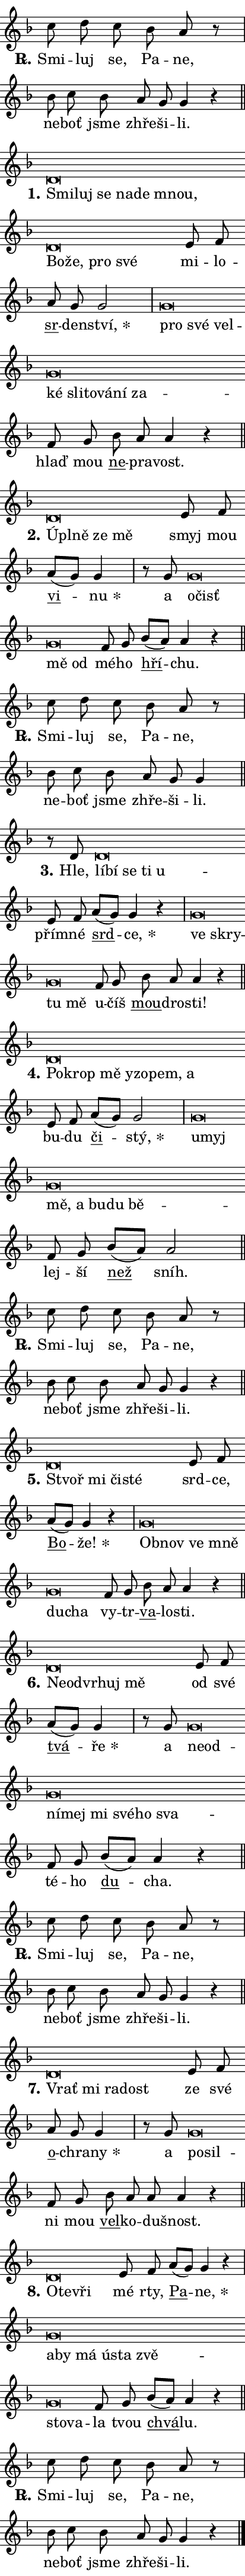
\version "2.22.1"
\header { tagline = "" }
\paper {
  indent = 0\cm
  top-margin = 0\cm
  right-margin = 0\cm
  bottom-margin = 0\cm
  left-margin = 0\cm
  paper-width = 7\cm
  page-breaking = #ly:one-page-breaking
  system-system-spacing.basic-distance = #11
  score-system-spacing.basic-distance = #11
  ragged-last = ##f
}


%% Author: Thomas Morley
%% https://lists.gnu.org/archive/html/lilypond-user/2020-05/msg00002.html
#(define (line-position grob)
"Returns position of @var[grob} in current system:
   @code{'start}, if at first time-step
   @code{'end}, if at last time-step
   @code{'middle} otherwise
"
  (let* ((col (ly:item-get-column grob))
         (ln (ly:grob-object col 'left-neighbor))
         (rn (ly:grob-object col 'right-neighbor))
         (col-to-check-left (if (ly:grob? ln) ln col))
         (col-to-check-right (if (ly:grob? rn) rn col))
         (break-dir-left
           (and
             (ly:grob-property col-to-check-left 'non-musical #f)
             (ly:item-break-dir col-to-check-left)))
         (break-dir-right
           (and
             (ly:grob-property col-to-check-right 'non-musical #f)
             (ly:item-break-dir col-to-check-right))))
        (cond ((eqv? 1 break-dir-left) 'start)
              ((eqv? -1 break-dir-right) 'end)
              (else 'middle))))

#(define (tranparent-at-line-position vctor)
  (lambda (grob)
  "Relying on @code{line-position} select the relevant enry from @var{vctor}.
Used to determine transparency,"
    (case (line-position grob)
      ((end) (not (vector-ref vctor 0)))
      ((middle) (not (vector-ref vctor 1)))
      ((start) (not (vector-ref vctor 2))))))

noteHeadBreakVisibility =
#(define-music-function (break-visibility)(vector?)
"Makes @code{NoteHead}s transparent relying on @var{break-visibility}"
#{
  \override NoteHead.transparent =
    #(tranparent-at-line-position break-visibility)
#})

#(define delete-ledgers-for-transparent-note-heads
  (lambda (grob)
    "Reads whether a @code{NoteHead} is transparent.
If so this @code{NoteHead} is removed from @code{'note-heads} from
@var{grob}, which is supposed to be @code{LedgerLineSpanner}.
As a result ledgers are not printed for this @code{NoteHead}"
    (let* ((nhds-array (ly:grob-object grob 'note-heads))
           (nhds-list
             (if (ly:grob-array? nhds-array)
                 (ly:grob-array->list nhds-array)
                 '()))
           ;; Relies on the transparent-property being done before
           ;; Staff.LedgerLineSpanner.after-line-breaking is executed.
           ;; This is fragile ...
           (to-keep
             (remove
               (lambda (nhd)
                 (ly:grob-property nhd 'transparent #f))
               nhds-list)))
      ;; TODO find a better method to iterate over grob-arrays, similiar
      ;; to filter/remove etc for lists
      ;; For now rebuilt from scratch
      (set! (ly:grob-object grob 'note-heads)  '())
      (for-each
        (lambda (nhd)
          (ly:pointer-group-interface::add-grob grob 'note-heads nhd))
        to-keep))))

hideNotes = {
  \noteHeadBreakVisibility #begin-of-line-visible
}
unHideNotes = {
  \noteHeadBreakVisibility #all-visible
}

% work-around for resetting accidentals
% https://lilypond.org/doc/v2.23/Documentation/notation/displaying-rhythms#unmetered-music
cadenzaMeasure = {
  \cadenzaOff
  \partial 1024 s1024
  \cadenzaOn
}

#(define-markup-command (accent layout props text) (markup?)
  "Underline accented syllable"
  (interpret-markup layout props
    #{\markup \override #'(offset . 4.3) \underline { #text }#}))

responsum = \markup \concat {
  "R" \hspace #-1.05 \path #0.1 #'((moveto 0 0.07) (lineto 0.9 0.8)) \hspace #0.05 "."
}

\layout {
    \context {
        \Staff
        \remove "Time_signature_engraver"
        \override LedgerLineSpanner.after-line-breaking = #delete-ledgers-for-transparent-note-heads
    }
    \context {
        \Voice {
            \override NoteHead.output-attributes = #'((class . "notehead"))
            \override Hairpin.height = #0.55
        }
    }
    \context {
        \Lyrics {
            \override StanzaNumber.output-attributes = #'((class . "stanzanumber"))
            \override LyricSpace.minimum-distance = #0.9
            \override LyricText.font-name = #"TeX Gyre Schola"
            \override LyricText.font-size = 1
            \override StanzaNumber.font-name = #"TeX Gyre Schola Bold"
            \override StanzaNumber.font-size = 1
        }
    }
}

% magnetic-lyrics.ily
%
%   written by
%     Jean Abou Samra <jean@abou-samra.fr>
%     Werner Lemberg <wl@gnu.org>
%
%   adapted by
%     Jiri Hon <jiri.hon@gmail.com>
%
% Version 2022-Apr-15

% https://www.mail-archive.com/lilypond-user@gnu.org/msg149350.html

#(define (Left_hyphen_pointer_engraver context)
   "Collect syllable-hyphen-syllable occurrences in lyrics and store
them in properties.  This engraver only looks to the left.  For
example, if the lyrics input is @code{foo -- bar}, it does the
following.

@itemize @bullet
@item
Set the @code{text} property of the @code{LyricHyphen} grob between
@q{foo} and @q{bar} to @code{foo}.

@item
Set the @code{left-hyphen} property of the @code{LyricText} grob with
text @q{foo} to the @code{LyricHyphen} grob between @q{foo} and
@q{bar}.
@end itemize

Use this auxiliary engraver in combination with the
@code{lyric-@/text::@/apply-@/magnetic-@/offset!} hook."
   (let ((hyphen #f)
         (text #f))
     (make-engraver
      (acknowledgers
       ((lyric-syllable-interface engraver grob source-engraver)
        (set! text grob)))
      (end-acknowledgers
       ((lyric-hyphen-interface engraver grob source-engraver)
        ;(when (not (grob::has-interface grob 'lyric-space-interface))
          (set! hyphen grob)));)
      ((stop-translation-timestep engraver)
       (when (and text hyphen)
         (ly:grob-set-object! text 'left-hyphen hyphen))
       (set! text #f)
       (set! hyphen #f)))))

#(define (lyric-text::apply-magnetic-offset! grob)
   "If the space between two syllables is less than the value in
property @code{LyricText@/.details@/.squash-threshold}, move the right
syllable to the left so that it gets concatenated with the left
syllable.

Use this function as a hook for
@code{LyricText@/.after-@/line-@/breaking} if the
@code{Left_@/hyphen_@/pointer_@/engraver} is active."
   (let ((hyphen (ly:grob-object grob 'left-hyphen #f)))
     (when hyphen
       (let ((left-text (ly:spanner-bound hyphen LEFT)))
         (when (grob::has-interface left-text 'lyric-syllable-interface)
           (let* ((common (ly:grob-common-refpoint grob left-text X))
                  (this-x-ext (ly:grob-extent grob common X))
                  (left-x-ext
                   (begin
                     ;; Trigger magnetism for left-text.
                     (ly:grob-property left-text 'after-line-breaking)
                     (ly:grob-extent left-text common X)))
                  ;; `delta` is the gap width between two syllables.
                  (delta (- (interval-start this-x-ext)
                            (interval-end left-x-ext)))
                  (details (ly:grob-property grob 'details))
                  (threshold (assoc-get 'squash-threshold details 0.2)))
             (when (< delta threshold)
               (let* (;; We have to manipulate the input text so that
                      ;; ligatures crossing syllable boundaries are not
                      ;; disabled.  For languages based on the Latin
                      ;; script this is essentially a beautification.
                      ;; However, for non-Western scripts it can be a
                      ;; necessity.
                      (lt (ly:grob-property left-text 'text))
                      (rt (ly:grob-property grob 'text))
                      (is-space (grob::has-interface hyphen 'lyric-space-interface))
                      (space (if is-space " " ""))
                      (space-markup (grob-interpret-markup grob " "))
                      (space-size (interval-length (ly:stencil-extent space-markup X)))
                      (extra-delta (if is-space space-size 0))
                      ;; Append new syllable.
                      (ltrt-space (if (and (string? lt) (string? rt))
                                (string-append lt space rt)
                                (make-concat-markup (list lt space rt))))
                      ;; Right-align `ltrt` to the right side.
                      (ltrt-space-markup (grob-interpret-markup
                               grob
                               (make-translate-markup
                                (cons (interval-length this-x-ext) 0)
                                (make-right-align-markup ltrt-space)))))
                 (begin
                   ;; Don't print `left-text`.
                   (ly:grob-set-property! left-text 'stencil #f)
                   ;; Set text and stencil (which holds all collected
                   ;; syllables so far) and shift it to the left.
                   (ly:grob-set-property! grob 'text ltrt-space)
                   (ly:grob-set-property! grob 'stencil ltrt-space-markup)
                   (ly:grob-translate-axis! grob (- (- delta extra-delta)) X))))))))))


#(define (lyric-hyphen::displace-bounds-first grob)
   ;; Make very sure this callback isn't triggered too early.
   (let ((left (ly:spanner-bound grob LEFT))
         (right (ly:spanner-bound grob RIGHT)))
     (ly:grob-property left 'after-line-breaking)
     (ly:grob-property right 'after-line-breaking)
     (ly:lyric-hyphen::print grob)))

squashThreshold = #0.4

\layout {
  \context {
    \Lyrics
    \consists #Left_hyphen_pointer_engraver
    \override LyricText.after-line-breaking =
      #lyric-text::apply-magnetic-offset!
    \override LyricHyphen.stencil = #lyric-hyphen::displace-bounds-first
    \override LyricText.details.squash-threshold = \squashThreshold
    \override LyricHyphen.minimum-distance = 0
    \override LyricHyphen.minimum-length = \squashThreshold
  }
}

squash = \override LyricText.details.squash-threshold = 9999
unSquash = \override LyricText.details.squash-threshold = \squashThreshold

left = \override LyricText.self-alignment-X = #LEFT
unLeft = \revert LyricText.self-alignment-X

starOffset = #(lambda (grob) 
                (let ((x_offset (ly:self-alignment-interface::aligned-on-x-parent grob)))
                  (if (= x_offset 0) 0 (+ x_offset 1.2))))

star = #(define-music-function (syllable)(string?)
"Append star separator at the end of a syllable"
#{
  \once \override LyricText.X-offset = #starOffset
  \lyricmode { \markup {
    #syllable
    \override #'((font-name . "TeX Gyre Schola Bold")) \hspace #0.2 \lower #0.65 \larger "*"
  } }
#})

starAccent = #(define-music-function (syllable)(string?)
"Append star separator at the end of a syllable and make accent"
#{
  \once \override LyricText.X-offset = #starOffset
  \lyricmode { \markup {
    \accent #syllable
    \override #'((font-name . "TeX Gyre Schola Bold")) \hspace #0.2 \lower #0.65 \larger "*"
  } }
#})

breath = #(define-music-function (syllable)(string?)
"Append breathing indicator at the end of a syllable"
#{
  \lyricmode { \markup { #syllable "+" } }
#})

optionalBreath = #(define-music-function (syllable)(string?)
"Append optional breathing indicator at the end of a syllable"
#{
  \lyricmode { \markup { #syllable "(+)" } }
#})


\score {
    <<
        \new Voice = "melody" { \cadenzaOn \key f \major \relative { c''8 d c bes a r \cadenzaMeasure \bar "|" bes c bes \bar "" a g g4 r \cadenzaMeasure \bar "||" \break }
\relative { d'\breve*1/16 \hideNotes \breve*1/16 \bar "" \breve*1/16 \bar "" \breve*1/16 \bar "" \breve*1/16 \bar "" \breve*1/16 \bar "" \breve*1/16 \bar "" \breve*1/16 \bar "" \breve*1/16 \breve*1/16 \bar "" \unHideNotes e8 f \bar "" a g g2 \cadenzaMeasure \bar "|" g\breve*1/16 \hideNotes \breve*1/16 \bar "" \breve*1/16 \bar "" \breve*1/16 \bar "" \breve*1/16 \bar "" \breve*1/16 \bar "" \breve*1/16 \bar "" \breve*1/16 \breve*1/16 \bar "" \unHideNotes f8 g \bar "" bes a a4 r \cadenzaMeasure \bar "||" \break }
\relative { d'\breve*1/16 \hideNotes \breve*1/16 \bar "" \breve*1/16 \breve*1/16 \bar "" \unHideNotes e8 f \bar "" a[( g)] g4 \cadenzaMeasure \bar "|" r8 g8 g\breve*1/16 \hideNotes \breve*1/16 \bar "" \breve*1/16 \breve*1/16 \bar "" \unHideNotes f8 g \bar "" bes[( a)] a4 r \cadenzaMeasure \bar "||" \break }
\relative { c''8 d c bes a r \cadenzaMeasure \bar "|" bes c bes \bar "" a g g4 \cadenzaMeasure \bar "||" \break }
\relative { r8 d'8 d\breve*1/16 \hideNotes \breve*1/16 \bar "" \breve*1/16 \bar "" \breve*1/16 \breve*1/16 \bar "" \unHideNotes e8 f \bar "" a[( g)] g4 r \cadenzaMeasure \bar "|" g\breve*1/16 \hideNotes \breve*1/16 \bar "" \breve*1/16 \breve*1/16 \bar "" \unHideNotes f8 g \bar "" bes a a4 r \cadenzaMeasure \bar "||" \break }
\relative { d'\breve*1/16 \hideNotes \breve*1/16 \bar "" \breve*1/16 \bar "" \breve*1/16 \bar "" \breve*1/16 \bar "" \breve*1/16 \breve*1/16 \bar "" \unHideNotes e8 f \bar "" a[( g)] g2 \cadenzaMeasure \bar "|" g\breve*1/16 \hideNotes \breve*1/16 \bar "" \breve*1/16 \bar "" \breve*1/16 \bar "" \breve*1/16 \bar "" \breve*1/16 \breve*1/16 \bar "" \unHideNotes f8 g \bar "" bes[( a)] a2 \cadenzaMeasure \bar "||" \break }
\relative { c''8 d c bes a r \cadenzaMeasure \bar "|" bes c bes \bar "" a g g4 r \cadenzaMeasure \bar "||" \break }
\relative { d'\breve*1/16 \hideNotes \breve*1/16 \bar "" \breve*1/16 \breve*1/16 \bar "" \unHideNotes e8 f \bar "" a[( g)] g4 r \cadenzaMeasure \bar "|" g\breve*1/16 \hideNotes \breve*1/16 \bar "" \breve*1/16 \bar "" \breve*1/16 \bar "" \breve*1/16 \breve*1/16 \bar "" \unHideNotes f8 g \bar "" bes a a4 r \cadenzaMeasure \bar "||" \break }
\relative { d'\breve*1/16 \hideNotes \breve*1/16 \bar "" \breve*1/16 \bar "" \breve*1/16 \breve*1/16 \bar "" \unHideNotes e8 f \bar "" a[( g)] g4 \cadenzaMeasure \bar "|" r8 g8 g\breve*1/16 \hideNotes \breve*1/16 \bar "" \breve*1/16 \bar "" \breve*1/16 \bar "" \breve*1/16 \bar "" \breve*1/16 \bar "" \breve*1/16 \breve*1/16 \bar "" \unHideNotes f8 g \bar "" bes[( a)] a4 r \cadenzaMeasure \bar "||" \break }
\relative { c''8 d c bes a r \cadenzaMeasure \bar "|" bes c bes \bar "" a g g4 r \cadenzaMeasure \bar "||" \break }
\relative { d'\breve*1/16 \hideNotes \breve*1/16 \bar "" \breve*1/16 \breve*1/16 \bar "" \unHideNotes e8 f \bar "" a g g4 \cadenzaMeasure \bar "|" r8 g8 g\breve*1/16 \hideNotes \breve*1/16 \bar "" \unHideNotes f8 g \bar "" bes a a a4 r \cadenzaMeasure \bar "||" \break }
\relative { d'\breve*1/16 \hideNotes \breve*1/16 \breve*1/16 \bar "" \unHideNotes e8 f \bar "" a[( g)] g4 r \cadenzaMeasure \bar "|" g\breve*1/16 \hideNotes \breve*1/16 \bar "" \breve*1/16 \bar "" \breve*1/16 \bar "" \breve*1/16 \bar "" \breve*1/16 \bar "" \breve*1/16 \breve*1/16 \bar "" \unHideNotes f8 g \bar "" bes[( a)] a4 r \cadenzaMeasure \bar "||" \break }
\relative { c''8 d c bes a r \cadenzaMeasure \bar "|" bes c bes \bar "" a g g4 r \cadenzaMeasure \bar "||" \break } \bar "|." }
        \new Lyrics \lyricsto "melody" { \lyricmode { \set stanza = \responsum
Smi -- luj se, Pa -- ne, ne -- boť jsme zhře -- ši -- li.
\set stanza = "1."
\left Smi -- \squash luj se na -- de mnou, Bo -- že, pro své \unLeft \unSquash mi -- lo -- \markup \accent sr -- den -- \star ství, \left pro \squash své vel -- ké sli -- to -- vá -- ní za -- \unLeft \unSquash hlaď mou \markup \accent ne -- pra -- vost.
\set stanza = "2."
\left Úpl -- \squash ně ze mě \unLeft \unSquash smyj mou \markup \accent vi -- \star nu a \left o -- \squash čisť mě od \unLeft \unSquash mé -- ho \markup \accent hří -- chu.
\set stanza = \responsum
Smi -- luj se, Pa -- ne, ne -- boť jsme zhře -- ši -- li.
\set stanza = "3."
Hle, \left lí -- \squash bí se ti u -- \unLeft \unSquash přím -- né \markup \accent srd -- \star ce, \left ve \squash skry -- tu mě \unLeft \unSquash u -- číš \markup \accent mou -- dro -- sti!
\set stanza = "4."
\left Po -- \squash krop mě y -- zo -- pem, a \unLeft \unSquash bu -- du \markup \accent či -- \star stý, \left u -- \squash myj mě, a bu -- du bě -- \unLeft \unSquash lej -- ší \markup \accent než sníh.
\set stanza = \responsum
Smi -- luj se, Pa -- ne, ne -- boť jsme zhře -- ši -- li.
\set stanza = "5."
\left Stvoř \squash mi či -- sté \unLeft \unSquash srd -- ce, \markup \accent Bo -- \star že! \left Ob -- \squash nov ve mně du -- cha \unLeft \unSquash vy -- tr -- \markup \accent va -- lo -- sti.
\set stanza = "6."
\left Ne -- \squash od -- vr -- huj mě \unLeft \unSquash od své \markup \accent tvá -- \star ře a \left ne -- \squash od -- ní -- mej mi své -- ho sva -- \unLeft \unSquash té -- ho \markup \accent du -- cha.
\set stanza = \responsum
Smi -- luj se, Pa -- ne, ne -- boť jsme zhře -- ši -- li.
\set stanza = "7."
\left Vrať \squash mi ra -- dost \unLeft \unSquash ze své \markup \accent o -- chra -- \star ny a \left po -- \squash sil -- \unLeft \unSquash ni mou \markup \accent vel -- ko -- du -- šnost.
\set stanza = "8."
\left O -- \squash te -- vři \unLeft \unSquash mé rty, \markup \accent Pa -- \star ne, \left a -- \squash by má ús -- ta zvě -- sto -- va -- \unLeft \unSquash la tvou \markup \accent chvá -- lu.
\set stanza = \responsum
Smi -- luj se, Pa -- ne, ne -- boť jsme zhře -- ši -- li. } }
    >>
    \layout {}
}
